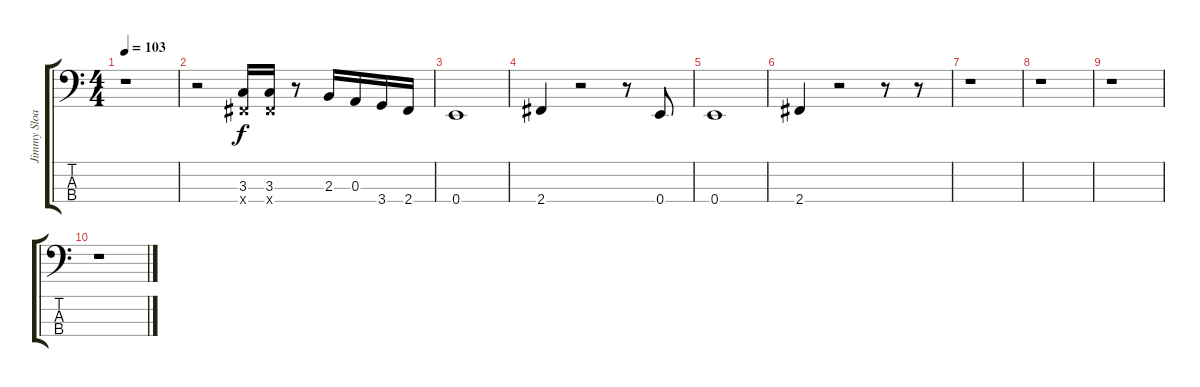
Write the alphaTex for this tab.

\track ("Jimmy Sloas" "Jimmy Sloa") {instrument electricbassfinger}
\staff {score tabs}
\tuning (G2 D2 A1 E1) {hide}
\ts (4 4)
\tempo 103
\clef f4
\ks c
r.1{dy f} |
r.2 (3.3 2.4{x}).16 (3.3 2.4{x}).16 r.8 2.3.16 0.3.16 3.4.16 2.4.16 |
0.4.1 |
2.4.4 r.2 r.8 0.4.8 |
0.4.1 |
2.4.4 r.2 r.8 r.8 |
r.1 |
r.1 |
r.1 |
r.1
